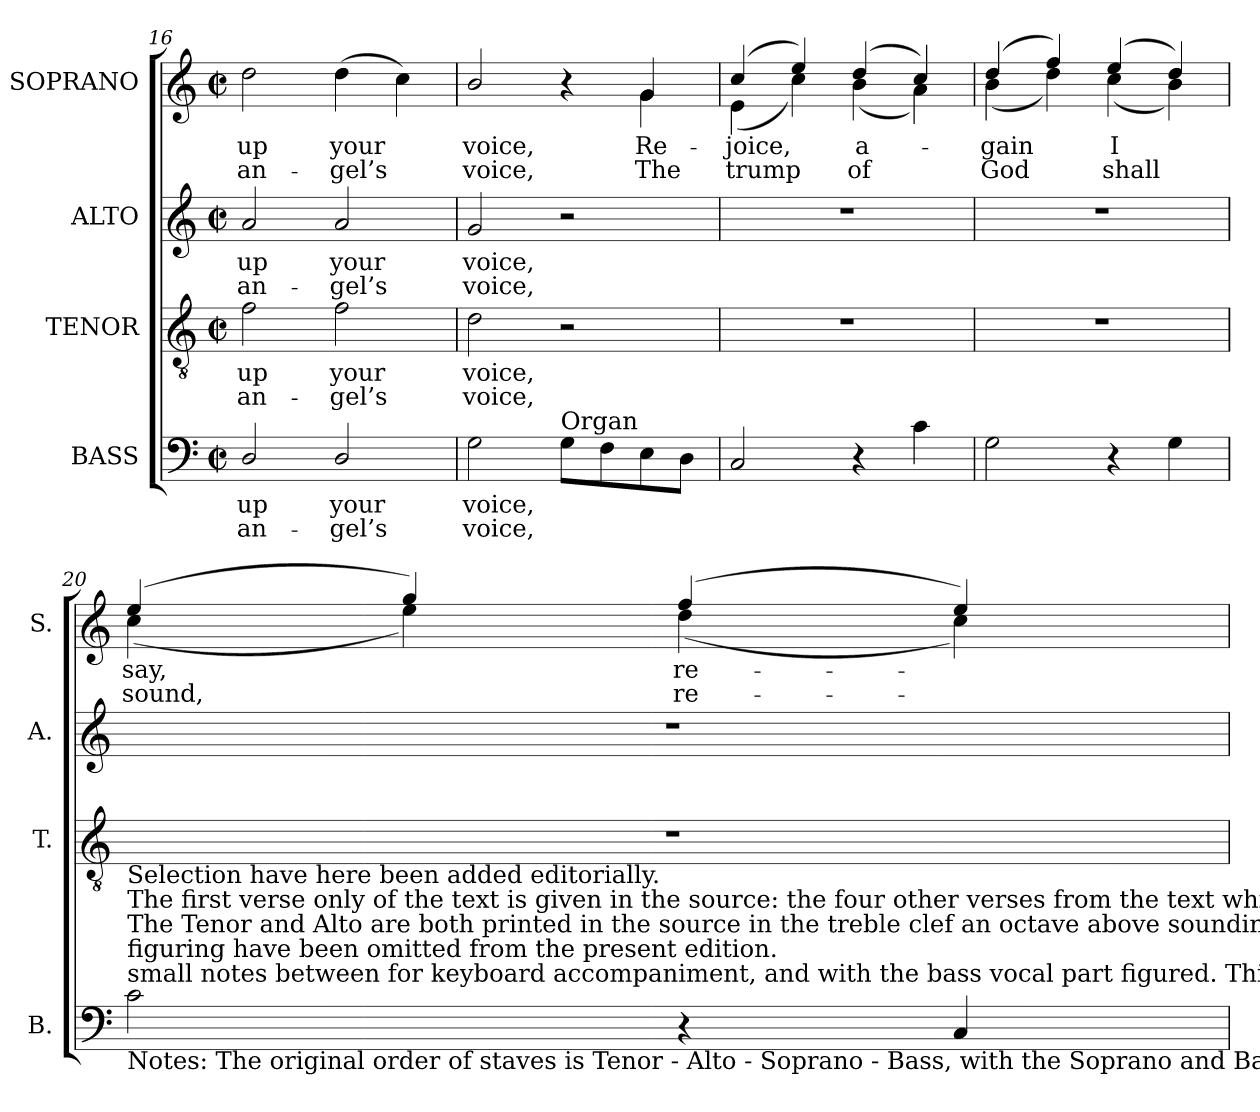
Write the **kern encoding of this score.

**kern	**text	**text	**kern	**text	**text	**kern	**text	**text	**kern	**text	**text
*part4	*part4	*part4	*part3	*part3	*part3	*part2	*part2	*part2	*part1	*part1	*part1
*staff4	*staff4	*staff4	*staff3	*staff3	*staff3	*staff2	*staff2	*staff2	*staff1	*staff1	*staff1
*I"BASS	*	*	*I"TENOR	*	*	*I"ALTO	*	*	*I"SOPRANO	*	*
*I'B.	*	*	*I'T.	*	*	*I'A.	*	*	*I'S.	*	*
*clefF4	*	*	*clefGv2	*	*	*clefG2	*	*	*clefG2	*	*
*	*	*	*ITrd7c12	*	*	*	*	*	*	*	*
*k[]	*	*	*k[]	*	*	*k[]	*	*	*k[]	*	*
*C:	*	*	*C:	*	*	*C:	*	*	*C:	*	*
*M2/2	*	*	*M2/2	*	*	*M2/2	*	*	*M2/2	*	*
*met(c|)	*	*	*met(c|)	*	*	*met(c|)	*	*	*met(c|)	*	*
=16	=16	=16	=16	=16	=16	=16	=16	=16	=16	=16	=16
!	!LO:LY:b:color=#000000	!LO:LY:b:color=#000000	!	!	!	!	!	!	!	!	!
!	!	!	!	!LO:LY:b:color=#000000	!LO:LY:b:color=#000000	!	!	!	!	!	!
!	!	!	!	!	!	!	!LO:LY:b:color=#000000	!LO:LY:b:color=#000000	!	!	!
!	!	!	!	!	!	!	!	!	!	!LO:LY:b:color=#000000	!LO:LY:b:color=#000000
2Di/	up	-an-	2Fi\	up	-an-	2ai/	up	-an-	2ddi\	up	-an-
!	!LO:LY:b:color=#000000	!LO:LY:b:color=#000000	!	!	!	!	!	!	!	!	!
!	!	!	!	!LO:LY:b:color=#000000	!LO:LY:b:color=#000000	!	!	!	!	!	!
!	!	!	!	!	!	!	!LO:LY:b:color=#000000	!LO:LY:b:color=#000000	!	!	!
!	!	!	!	!	!	!	!	!	!	!LO:LY:b:color=#000000	!LO:LY:b:color=#000000
2Di/	your	-gel’s	2Fi\	your	-gel’s	2ai/	your	-gel’s	(4ddi\	your	-gel’s
.	.	.	.	.	.	.	.	.	4cci\)	.	.
=17	=17	=17	=17	=17	=17	=17	=17	=17	=17	=17	=17
!	!LO:LY:b:color=#000000	!LO:LY:b:color=#000000	!	!	!	!	!	!	!	!	!
!	!	!	!	!LO:LY:b:color=#000000	!LO:LY:b:color=#000000	!	!	!	!	!	!
!	!	!	!	!	!	!	!LO:LY:b:color=#000000	!LO:LY:b:color=#000000	!	!	!
!	!	!	!	!	!	!	!	!	!	!LO:LY:b:color=#000000	!LO:LY:b:color=#000000
*	*	*	*	*	*	*	*	*	*^	*	*
2Gi\	voice,	voice,	2Di\	voice,	voice,	2gi/	voice,	voice,	2bi/	2ryy	voice,	voice,
!LO:TX:a:t=Organ	!	!	!	!	!	!	!	!	!	!	!	!
8Gi\L	.	.	2r	.	.	2r	.	.	4r	4ryy	.	.
8Fi\	.	.	.	.	.	.	.	.	.	.	.	.
!	!	!	!	!	!	!	!	!	!	!	!LO:LY:b:color=#000000	!LO:LY:b:color=#000000
8Ei\	.	.	.	.	.	.	.	.	4gi/	4gi\	Re-	The
8Di\J	.	.	.	.	.	.	.	.	.	.	.	.
=18	=18	=18	=18	=18	=18	=18	=18	=18	=18	=18	=18	=18
!	!	!	!	!	!	!	!	!	!	!	!LO:LY:b:color=#000000	!LO:LY:b:color=#000000
2Ci/	.	.	1r	.	.	1r	.	.	(4cci/	(4ei\	-joice,	trump
.	.	.	.	.	.	.	.	.	4eei/)	4cci\)	.	.
!	!	!	!	!	!	!	!	!	!	!	!LO:LY:b:color=#000000	!LO:LY:b:color=#000000
4r	.	.	.	.	.	.	.	.	(4ddi/	(4bi\	a-	of
4ci\	.	.	.	.	.	.	.	.	4cci/)	4ai\)	.	.
=19	=19	=19	=19	=19	=19	=19	=19	=19	=19	=19	=19	=19
!	!	!	!	!	!	!	!	!	!	!	!LO:LY:b:color=#000000	!LO:LY:b:color=#000000
2Gi\	.	.	1r	.	.	1r	.	.	(4ddi/	(4bi\	-gain	God
.	.	.	.	.	.	.	.	.	4ffi/)	4ddi\)	.	.
!	!	!	!	!	!	!	!	!	!	!	!LO:LY:b:color=#000000	!LO:LY:b:color=#000000
4r	.	.	.	.	.	.	.	.	(4eei/	(4cci\	I	shall
4Gi\	.	.	.	.	.	.	.	.	4ddi/)	4bi\)	.	.
!!LO:LB:g=z	!!
=20	=20	=20	=20	=20	=20	=20	=20	=20	=20	=20	=20	=20
!LO:TX:b:t=Notes&colon; The original order of staves is Tenor - Alto - Soprano - Bass, with the Soprano and Bass bracketed together with	!	!	!	!	!	!	!	!	!	!	!	!
!LO:TX:t=small notes between for keyboard accompaniment, and with the bass vocal part figured. This accompaniment and	!	!	!	!	!	!	!	!	!	!	!	!
!LO:TX:t=figuring have been omitted from the present edition.	!	!	!	!	!	!	!	!	!	!	!	!
!LO:TX:t=The Tenor and Alto are both printed in the source in the treble clef an octave above sounding pitch.	!	!	!	!	!	!	!	!	!	!	!	!
!LO:TX:t=The first verse only of the text is given in the source&colon; the four other verses from the text which are given in Roby's	!	!	!	!	!	!	!	!	!	!	!	!
!LO:TX:t=Selection have here been added editorially.	!	!	!	!	!	!	!	!	!	!	!	!
!	!	!	!	!	!	!	!	!	!	!	!LO:LY:b:color=#000000	!LO:LY:b:color=#000000
2ci\	.	.	1r	.	.	1r	.	.	(4eei/	(4cci\	say,	sound,
.	.	.	.	.	.	.	.	.	4ggi/)	4eei\)	.	.
!	!	!	!	!	!	!	!	!	!	!	!LO:LY:b:color=#000000	!LO:LY:b:color=#000000
4r	.	.	.	.	.	.	.	.	(4ffi/	(4ddi\	re-	re-
4Ci/	.	.	.	.	.	.	.	.	4eei/)	4cci\)	.	.
*	*	*	*	*	*	*	*	*	*v	*v	*	*
=	=	=	=	=	=	=	=	=	=	=	=
*-	*-	*-	*-	*-	*-	*-	*-	*-	*-	*-	*-
